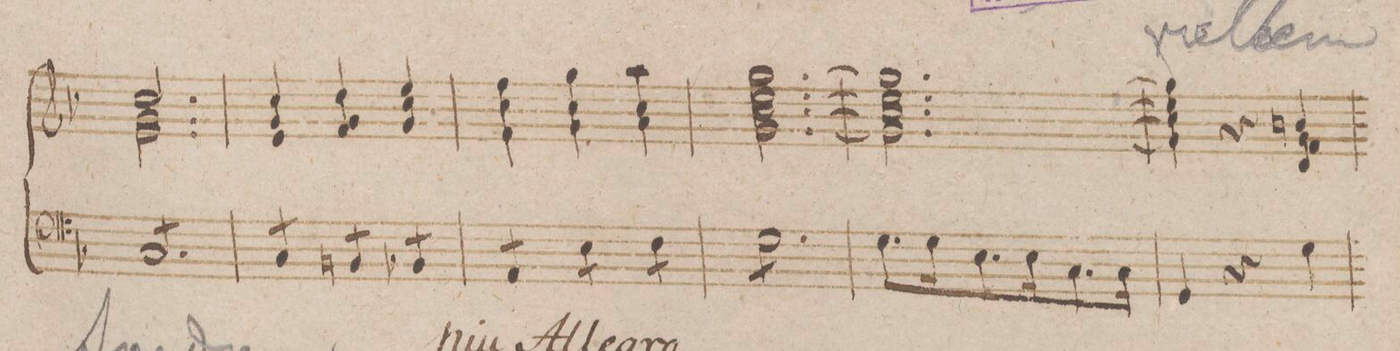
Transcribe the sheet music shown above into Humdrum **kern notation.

**kern	**dynam
*I"Organo.	*
*clefF4	*
*k[b-]	*
*met(c)	*
*M3/4	*
8C/L	.
8C/	.
8C/	.
8C/	.
8C/	.
8C/J	.
=27	=27
8C/L	.
8C/J	.
8BBn/L	.
8BB/J	.
8BB-X/L	.
8BB-/J	.
=28	=28
8AA/L	.
8AA/J	.
8E\L	.
8E\J	.
8F\L	.
8F\J	.
=29	=29
*2\right	*
8G\L	.
8G\	.
8G\	.
8G\	.
8G\	.
8G\J	.
*Xtremolo	*
=30	=30
8.G\L	.
16G\K	.
8.E\	.
16E\K	.
8.C\	.
16C\Jk	.
=31	=31
4GG/	.
4r	.
4G\	.
=32	=32
*-	*-
